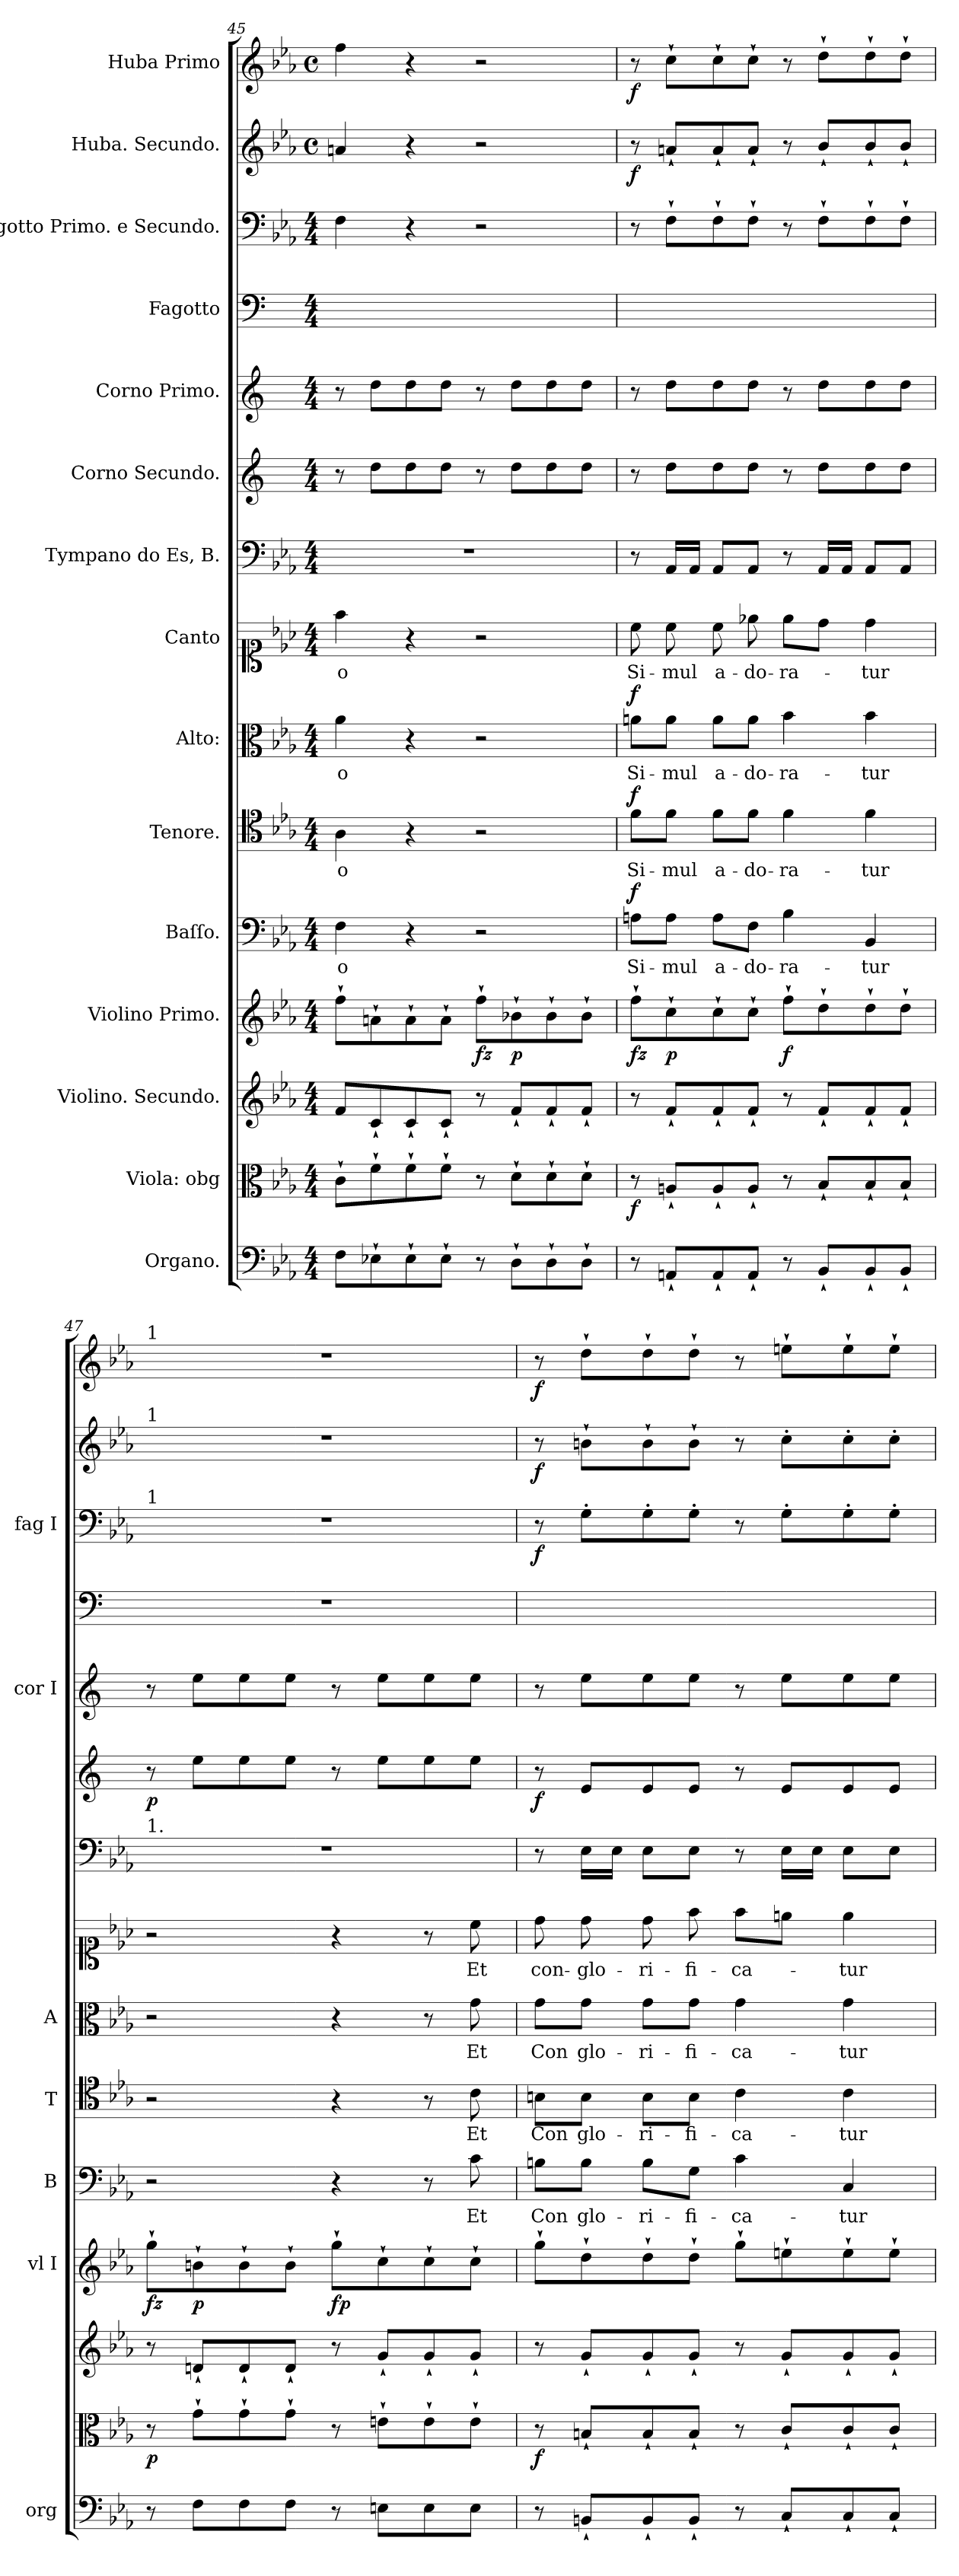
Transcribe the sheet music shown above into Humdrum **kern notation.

**kern	**dynam	**kern	**dynam	**kern	**dynam	**kern	**dynam	**kern	**text	**dynam	**kern	**text	**dynam	**kern	**text	**dynam	**kern	**text	**kern	**kern	**dynam	**kern	**dynam	**kern	**kern	**dynam	**kern	**dynam	**kern	**dynam
*part15	*part15	*part14	*part14	*part13	*part13	*part12	*part12	*part11	*part11	*part11	*part10	*part10	*part10	*part9	*part9	*part9	*part8	*part8	*part7	*part6	*part6	*part5	*part5	*part4	*part3	*part3	*part2	*part2	*part1	*part1
*staff15	*staff15	*staff14	*staff14	*staff13	*staff13	*staff12	*staff12	*staff11	*staff11	*staff11	*staff10	*staff10	*staff10	*staff9	*staff9	*staff9	*staff8	*staff8	*staff7	*staff6	*staff6	*staff5	*staff5	*staff4	*staff3	*staff3	*staff2	*staff2	*staff1	*staff1
*I"Organo.	*	*I"Viola: obg	*	*I"Violino. Secundo.	*	*I"Violino Primo.	*	*I"Baſſo.	*	*	*I"Tenore.	*	*	*I"Alto:	*	*	*I"Canto	*	*I"Tympano do Es, B.	*I"Corno Secundo.	*	*I"Corno Primo.	*	*I"Fagotto	*I"Fagotto Primo. e Secundo.	*	*I"Huba. Secundo.	*	*I"Huba Primo	*
*I'org	*	*	*	*	*	*I'vl I	*	*I'B	*	*	*I'T	*	*	*I'A	*	*	*	*	*	*	*	*I'cor I	*	*	*I'fag I	*	*	*	*	*
*clefF4	*	*clefC3	*	*clefG2	*	*clefG2	*	*clefF4	*	*	*clefC4	*	*	*clefC3	*	*	*clefC1	*	*clefF4	*clefG2	*	*clefG2	*	*clefF4	*clefF4	*	*clefG2	*	*clefG2	*
*	*	*	*	*	*	*	*	*	*	*	*	*	*	*	*	*	*	*	*	*ITrd-2c-3	*	*ITrd-2c-3	*	*	*	*	*	*	*	*
*k[b-e-a-]	*	*k[b-e-a-]	*	*k[b-e-a-]	*	*k[b-e-a-]	*	*k[b-e-a-]	*	*	*k[b-e-a-]	*	*	*k[b-e-a-]	*	*	*k[b-e-a-]	*	*k[b-e-a-]	*k[b-e-a-]	*	*k[b-e-a-]	*	*	*k[b-e-a-]	*	*k[b-e-a-]	*	*k[b-e-a-]	*
*E-:	*	*E-:	*	*E-:	*	*E-:	*	*E-:	*	*	*E-:	*	*	*E-:	*	*	*E-:	*	*E-:	*E-:	*	*E-:	*	*	*E-:	*	*E-:	*	*E-:	*
*M4/4	*	*M4/4	*	*M4/4	*	*M4/4	*	*M4/4	*	*	*M4/4	*	*	*M4/4	*	*	*M4/4	*	*M4/4	*M4/4	*	*M4/4	*	*M4/4	*M4/4	*	*M4/4	*	*M4/4	*
*	*	*	*	*	*	*	*	*	*	*	*	*	*	*	*	*	*	*	*	*	*	*	*	*	*	*	*met(c)	*	*met(c)	*
=45	=45	=45	=45	=45	=45	=45	=45	=45	=45	=45	=45	=45	=45	=45	=45	=45	=45	=45	=45	=45	=45	=45	=45	=45	=45	=45	=45	=45	=45	=45
!	!	!	!LO:DY:b	!	!LO:DY:b	!	!	!	!	!	!	!	!	!	!	!	!	!	!	!	!LO:DY:b	!	!	!	!	!	!	!	!	!
8F\L	.	8c`\L	pia	8f/L	pia	8ff`\L	.	4F\	-o	.	4A-\	-o	.	4a-\	-o	.	4ff\	-o	1r	8r	pia	8r	.	1ryy	4F\	.	4an/	.	4ff\	.
!	!LO:DY:b	!	!	!	!	!	!LO:DY:b	!	!	!	!	!	!	!	!	!	!	!	!	!	!	!	!LO:DY:b	!	!	!	!	!	!	!
8E-X`\	pia	8f`\	.	8c`/	.	8an`\	pia	.	.	.	.	.	.	.	.	.	.	.	.	8ff\L	.	8ff\L	pia	.	.	.	.	.	.	.
8E-`\	.	8f`\	.	8c`/	.	8a`\	.	4r	.	.	4r	.	.	4r	.	.	4r	.	.	8ff\	.	8ff\	.	.	4r	.	4r	.	4r	.
8E-`\J	.	8f`\J	.	8c`/J	.	8a`\J	.	.	.	.	.	.	.	.	.	.	.	.	.	8ff\J	.	8ff\J	.	.	.	.	.	.	.	.
8r	.	8r	.	8r	.	8ff`\L	fz	2r	.	.	2r	.	.	2r	.	.	2r	.	.	8r	.	8r	.	.	2r	.	2r	.	2r	.
8D`\L	.	8d`\L	.	8f`/L	.	8b-X`\	p	.	.	.	.	.	.	.	.	.	.	.	.	8ff\L	.	8ff\L	.	.	.	.	.	.	.	.
8D`\	.	8d`\	.	8f`/	.	8b-`\	.	.	.	.	.	.	.	.	.	.	.	.	.	8ff\	.	8ff\	.	.	.	.	.	.	.	.
8D`\J	.	8d`\J	.	8f`/J	.	8b-`\J	.	.	.	.	.	.	.	.	.	.	.	.	.	8ff\J	.	8ff\J	.	.	.	.	.	.	.	.
=46	=46	=46	=46	=46	=46	=46	=46	=46	=46	=46	=46	=46	=46	=46	=46	=46	=46	=46	=46	=46	=46	=46	=46	=46	=46	=46	=46	=46	=46	=46
!	!LO:DY:b	!	!	!	!	!	!	!	!	!LO:DY:b	!	!	!LO:DY:b	!	!	!LO:DY:b	!	!	!	!	!LO:DY:b	!	!	!	!	!	!	!	!	!
8r	for	8r	f	8r	.	8ff`\L	fz	8An\L	Si-	f	8f\L	Si-	f	8an\L	Si-	f	8cc\	Si-	8r	8r	for	8r	.	1ryy	8r	.	8r	f	8r	f
!	!	!	!	!	!LO:DY:a	!	!	!	!	!	!	!	!	!	!	!	!	!	!	!	!	!	!LO:DY:b	!	!	!LO:DY:b	!	!	!	!
8AAn`/L	.	8An`/L	.	8f`/L	for	8cc`\	p	8A\J	-mul	.	8f\J	-mul	.	8a\J	-mul	.	8cc\	-mul	16AA-/LL	8ff\L	.	8ff\L	fort	.	8F`\L	fort	8an`/L	.	8cc`\L	.
.	.	.	.	.	.	.	.	.	.	.	.	.	.	.	.	.	.	.	16AA-/JJ	.	.	.	.	.	.	.	.	.	.	.
8AA`/	.	8A`/	.	8f`/	.	8cc`\	.	8A\L	a-	.	8f\L	a-	.	8a\L	a-	.	8cc\	a-	8AA-/L	8ff\	.	8ff\	.	.	8F`\	.	8a`/	.	8cc`\	.
8AA`/J	.	8A`/J	.	8f`/J	.	8cc`\J	.	8F\J	-do-	.	8f\J	-do-	.	8a\J	-do-	.	8ee-X\	-do-	8AA-/J	8ff\J	.	8ff\J	.	.	8F`\J	.	8a`/J	.	8cc`\J	.
8r	.	8r	.	8r	.	8ff`\L	f	4B-\	-ra-	.	4f\	-ra-	.	4b-\	-ra-	.	8ee-\L	-ra-	8r	8r	.	8r	.	.	8r	.	8r	.	8r	.
8BB-`/L	.	8B-`/L	.	8f`/L	.	8dd`\	.	.	.	.	.	.	.	.	.	.	8dd\J	.	16AA-/LL	8ff\L	.	8ff\L	.	.	8F`\L	.	8b-`/L	.	8dd`\L	.
.	.	.	.	.	.	.	.	.	.	.	.	.	.	.	.	.	.	.	16AA-/JJ	.	.	.	.	.	.	.	.	.	.	.
8BB-`/	.	8B-`/	.	8f`/	.	8dd`\	.	4BB-/	-tur	.	4f\	-tur	.	4b-\	-tur	.	4dd\	-tur	8AA-/L	8ff\	.	8ff\	.	.	8F`\	.	8b-`/	.	8dd`\	.
8BB-`/J	.	8B-`/J	.	8f`/J	.	8dd`\J	.	.	.	.	.	.	.	.	.	.	.	.	8AA-/J	8ff\J	.	8ff\J	.	.	8F`\J	.	8b-`/J	.	8dd`\J	.
=47	=47	=47	=47	=47	=47	=47	=47	=47	=47	=47	=47	=47	=47	=47	=47	=47	=47	=47	=47	=47	=47	=47	=47	=47	=47	=47	=47	=47	=47	=47
!	!	!	!	!	!	!	!	!	!	!	!	!	!	!	!	!	!	!	!	!	!	!	!	!	!	!	!	!	!LO:TX:a:t=1	!
!	!	!	!	!	!	!	!	!	!	!	!	!	!	!	!	!	!	!	!	!	!	!	!	!	!	!	!LO:TX:a:t=1	!	!	!
!	!	!	!	!	!	!	!	!	!	!	!	!	!	!	!	!	!	!	!	!	!	!	!	!	!LO:TX:a:t=1	!	!	!	!	!
!	!	!	!	!	!	!	!	!	!	!	!	!	!	!	!	!	!	!	!LO:TX:a:t=1.	!	!	!	!	!	!	!	!	!	!	!
8r	.	8r	p	8r	.	8gg`\L	fz	2r	.	.	2r	.	.	2r	.	.	2r	.	1r	8r	p	8r	.	1r	1r	.	1r	.	1r	.
!	!LO:DY:b	!	!	!	!LO:DY:a	!	!	!	!	!	!	!	!	!	!	!	!	!	!	!	!	!	!LO:DY:b	!	!	!	!	!	!	!
8F\L	pia	8g`\L	.	8dn`/L	pia	8bn`\	p	.	.	.	.	.	.	.	.	.	.	.	.	8gg\L	.	8gg\L	pia	.	.	.	.	.	.	.
8F\	.	8g`\	.	8d`/	.	8b`\	.	.	.	.	.	.	.	.	.	.	.	.	.	8gg\	.	8gg\	.	.	.	.	.	.	.	.
8F\J	.	8g`\J	.	8d`/J	.	8b`\J	.	.	.	.	.	.	.	.	.	.	.	.	.	8gg\J	.	8gg\J	.	.	.	.	.	.	.	.
8r	.	8r	.	8r	.	8gg`\L	fp	4r	.	.	4r	.	.	4r	.	.	4r	.	.	8r	.	8r	.	.	.	.	.	.	.	.
8En\L	.	8en`\L	.	8g`/L	.	8cc`\	.	.	.	.	.	.	.	.	.	.	.	.	.	8gg\L	.	8gg\L	.	.	.	.	.	.	.	.
8E\	.	8e`\	.	8g`/	.	8cc`\	.	8r	.	.	8r	.	.	8r	.	.	8r	.	.	8gg\	.	8gg\	.	.	.	.	.	.	.	.
8E\J	.	8e`\J	.	8g`/J	.	8cc`\J	.	8c\	Et	.	8c\	Et	.	8g\	Et	.	8cc\	Et	.	8gg\J	.	8gg\J	.	.	.	.	.	.	.	.
=48	=48	=48	=48	=48	=48	=48	=48	=48	=48	=48	=48	=48	=48	=48	=48	=48	=48	=48	=48	=48	=48	=48	=48	=48	=48	=48	=48	=48	=48	=48
!	!LO:DY:b	!	!	!	!	!	!LO:DY:b	!	!	!	!	!	!	!	!	!	!	!	!	!	!	!	!	!	!	!	!	!	!	!
8r	fort	8r	f	8r	.	8gg`\L	fort	8Bn\L	Con	.	8Bn\L	Con	.	8g\L	Con	.	8dd\	con-	8r	8r	f	8r	.	1ryy	8r	f	8r	f	8r	f
!	!	!	!	!	!LO:DY:a	!	!	!	!	!	!	!	!	!	!	!	!	!	!	!	!	!	!LO:DY:b	!	!	!	!	!	!	!
8BBn`/L	.	8Bn`/L	.	8g`/L	for	8dd`\	.	8B\J	glo-	.	8B\J	glo-	.	8g\J	glo-	.	8dd\	-glo-	16E-\LL	8g/L	.	8gg\L	for	.	8G'\L	.	8bn`\L	.	8dd`\L	.
.	.	.	.	.	.	.	.	.	.	.	.	.	.	.	.	.	.	.	16E-\JJ	.	.	.	.	.	.	.	.	.	.	.
8BB`/	.	8B`/	.	8g`/	.	8dd`\	.	8B\L	-ri-	.	8B\L	-ri-	.	8g\L	-ri-	.	8dd\	-ri-	8E-\L	8g/	.	8gg\	.	.	8G'\	.	8b`\	.	8dd`\	.
8BB`/J	.	8B`/J	.	8g`/J	.	8dd`\J	.	8G\J	-fi-	.	8B\J	-fi-	.	8g\J	-fi-	.	8ff\	-fi-	8E-\J	8g/J	.	8gg\J	.	.	8G'\J	.	8b`\J	.	8dd`\J	.
8r	.	8r	.	8r	.	8gg`\L	.	4c\	-ca-	.	4c\	-ca-	.	4g\	-ca-	.	8ff\L	-ca-	8r	8r	.	8r	.	.	8r	.	8r	.	8r	.
8C`/L	.	8c`/L	.	8g`/L	.	8een`\	.	.	.	.	.	.	.	.	.	.	8een\J	.	16E-\LL	8g/L	.	8gg\L	.	.	8G'\L	.	8cc'\L	.	8een`\L	.
.	.	.	.	.	.	.	.	.	.	.	.	.	.	.	.	.	.	.	16E-\JJ	.	.	.	.	.	.	.	.	.	.	.
8C`/	.	8c`/	.	8g`/	.	8ee`\	.	4C/	-tur	.	4c\	-tur	.	4g\	-tur	.	4ee\	-tur	8E-\L	8g/	.	8gg\	.	.	8G'\	.	8cc'\	.	8ee`\	.
8C`/J	.	8c`/J	.	8g`/J	.	8ee`\J	.	.	.	.	.	.	.	.	.	.	.	.	8E-\J	8g/J	.	8gg\J	.	.	8G'\J	.	8cc'\J	.	8ee`\J	.
=	=	=	=	=	=	=	=	=	=	=	=	=	=	=	=	=	=	=	=	=	=	=	=	=	=	=	=	=	=	=
*-	*-	*-	*-	*-	*-	*-	*-	*-	*-	*-	*-	*-	*-	*-	*-	*-	*-	*-	*-	*-	*-	*-	*-	*-	*-	*-	*-	*-	*-	*-
